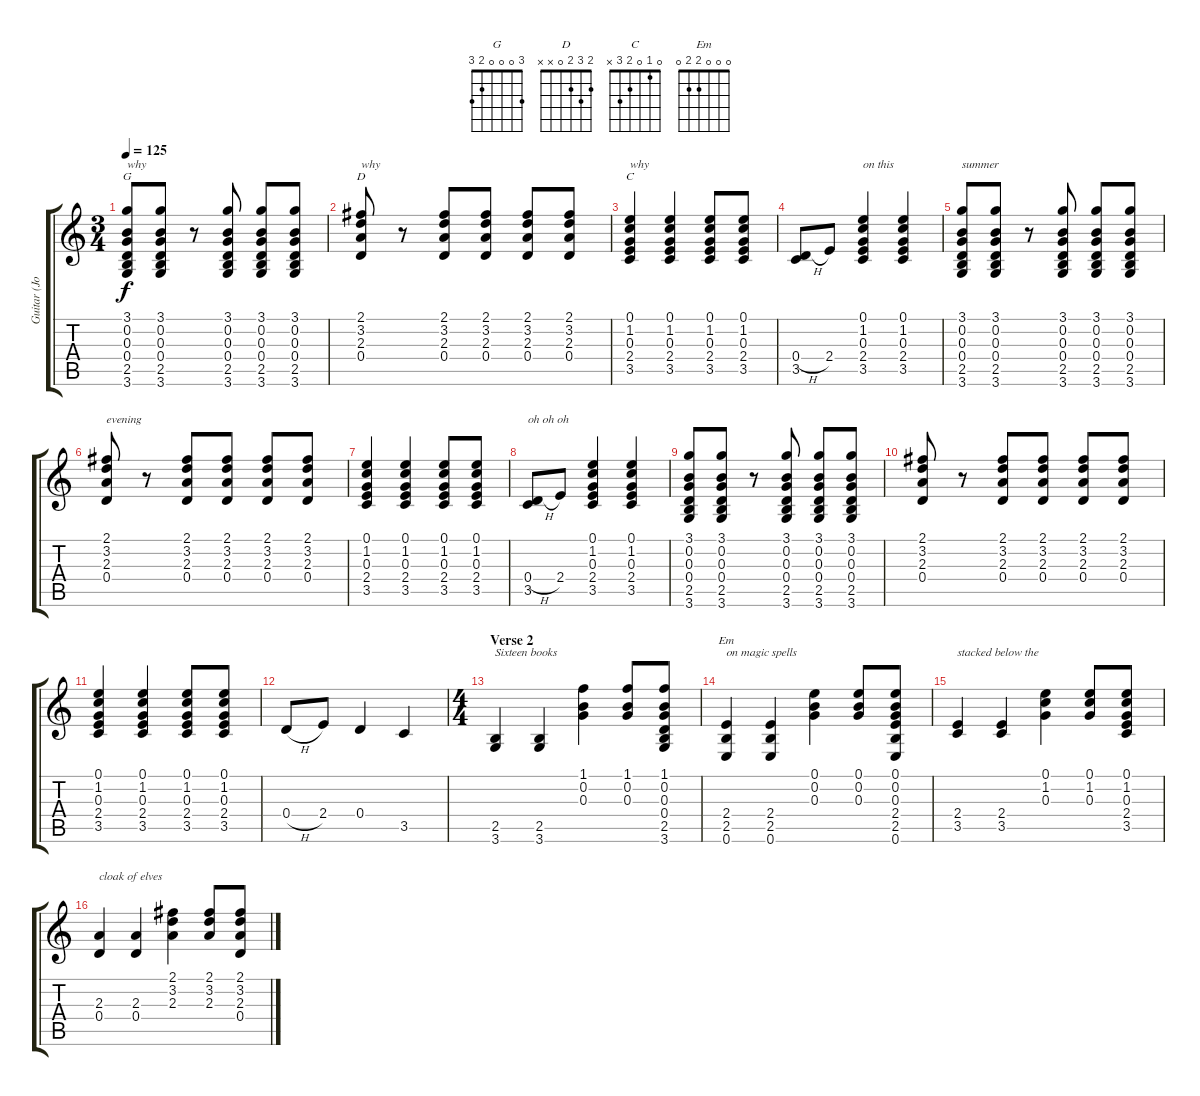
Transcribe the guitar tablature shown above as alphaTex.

\track ("Guitar (John Wozniak)" "Guitar (Jo") {instrument electricguitarclean}
\staff {score tabs}
\tuning (E4 B3 G3 D3 A2 E2) {hide}
\chord ("G" 3 0 0 0 2 3)
\chord ("D" 2 3 2 0 x x)
\chord ("C" 0 1 0 2 3 x)
\chord ("Em" 0 0 0 2 2 0)
\ts (3 4)
\tempo 125
\clef g2
\ks c
(3.1 0.2 0.3 0.4 2.5 3.6).8{ch "G" txt "why" dy f} (3.1 0.2 0.3 0.4 2.5 3.6).8 r.8 (3.1 0.2 0.3 0.4 2.5 3.6).8 (3.1 0.2 0.3 0.4 2.5 3.6).8 (3.1 0.2 0.3 0.4 2.5 3.6).8 |
(2.1 3.2 2.3 0.4).8{ch "D" txt "why"} r.8 (2.1 3.2 2.3 0.4).8 (2.1 3.2 2.3 0.4).8 (2.1 3.2 2.3 0.4).8 (2.1 3.2 2.3 0.4).8 |
(0.1 1.2 0.3 2.4 3.5).4{ch "C" txt "why"} (0.1 1.2 0.3 2.4 3.5).4 (0.1 1.2 0.3 2.4 3.5).8 (0.1 1.2 0.3 2.4 3.5).8 |
(0.4{h} 3.5).8 2.4.8 (0.1 1.2 0.3 2.4 3.5).4{txt "on this"} (0.1 1.2 0.3 2.4 3.5).4 |
(3.1 0.2 0.3 0.4 2.5 3.6).8{txt "summer"} (3.1 0.2 0.3 0.4 2.5 3.6).8 r.8 (3.1 0.2 0.3 0.4 2.5 3.6).8 (3.1 0.2 0.3 0.4 2.5 3.6).8 (3.1 0.2 0.3 0.4 2.5 3.6).8 |
(2.1 3.2 2.3 0.4).8{txt "evening"} r.8 (2.1 3.2 2.3 0.4).8 (2.1 3.2 2.3 0.4).8 (2.1 3.2 2.3 0.4).8 (2.1 3.2 2.3 0.4).8 |
(0.1 1.2 0.3 2.4 3.5).4 (0.1 1.2 0.3 2.4 3.5).4 (0.1 1.2 0.3 2.4 3.5).8 (0.1 1.2 0.3 2.4 3.5).8 |
(0.4{h} 3.5).8{txt "oh oh oh"} 2.4.8 (0.1 1.2 0.3 2.4 3.5).4 (0.1 1.2 0.3 2.4 3.5).4 |
(3.1 0.2 0.3 0.4 2.5 3.6).8 (3.1 0.2 0.3 0.4 2.5 3.6).8 r.8 (3.1 0.2 0.3 0.4 2.5 3.6).8 (3.1 0.2 0.3 0.4 2.5 3.6).8 (3.1 0.2 0.3 0.4 2.5 3.6).8 |
(2.1 3.2 2.3 0.4).8 r.8 (2.1 3.2 2.3 0.4).8 (2.1 3.2 2.3 0.4).8 (2.1 3.2 2.3 0.4).8 (2.1 3.2 2.3 0.4).8 |
(0.1 1.2 0.3 2.4 3.5).4 (0.1 1.2 0.3 2.4 3.5).4 (0.1 1.2 0.3 2.4 3.5).8 (0.1 1.2 0.3 2.4 3.5).8 |
0.4{h}.8 2.4.8 0.4.4 3.5.4 |
\ts (4 4)
\section ("" "Verse 2")
(2.5 3.6).4{txt "Sixteen books"} (2.5 3.6).4 (1.1 0.2 0.3).4 (1.1 0.2 0.3).8 (1.1 0.2 0.3 0.4 2.5 3.6).8 |
(2.4 2.5 0.6).4{ch "Em" txt "on magic spells"} (2.4 2.5 0.6).4 (0.1 0.2 0.3).4 (0.1 0.2 0.3).8 (0.1 0.2 0.3 2.4 2.5 0.6).8 |
(2.4 3.5).4{txt "stacked below the"} (2.4 3.5).4 (0.1 1.2 0.3).4 (0.1 1.2 0.3).8 (0.1 1.2 0.3 2.4 3.5).8 |
(2.3 0.4).4{txt "cloak of elves"} (2.3 0.4).4 (2.1 3.2 2.3).4 (2.1 3.2 2.3).8 (2.1 3.2 2.3 0.4).8
